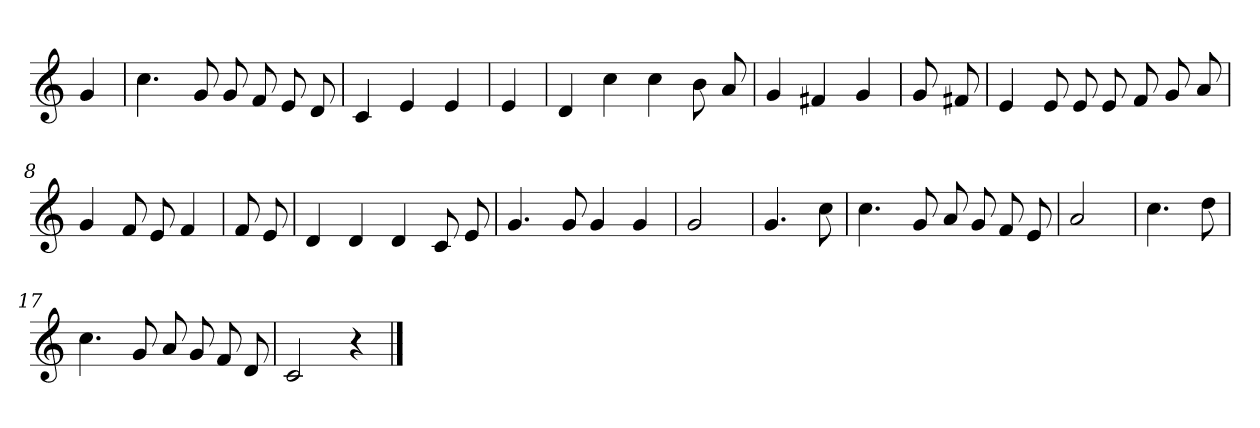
**kern
*part1
*staff1
*clefG2
*k[]
*C:
=
4g
=1
4.cc
8g
8g
8f
8e
8d
=2
4c
4e
4e
=3
4e
=4
4d
4cc
4cc
8b
8a
=5
4g
4f#X
4g
=6
8g
8f#X
=7
4e
8e
8e
8e
8f
8g
8a
=8
4g
8f
8e
4f
=9
8f
8e
=10
4d
4d
4d
8c
8e
=11
4.g
8g
4g
4g
=12
2g
=13
4.g
8cc
=14
4.cc
8g
8a
8g
8f
8e
=15
2a
=16
4.cc
8dd
=17
4.cc
8g
8a
8g
8f
8d
=18
2c
4r
==
*-
